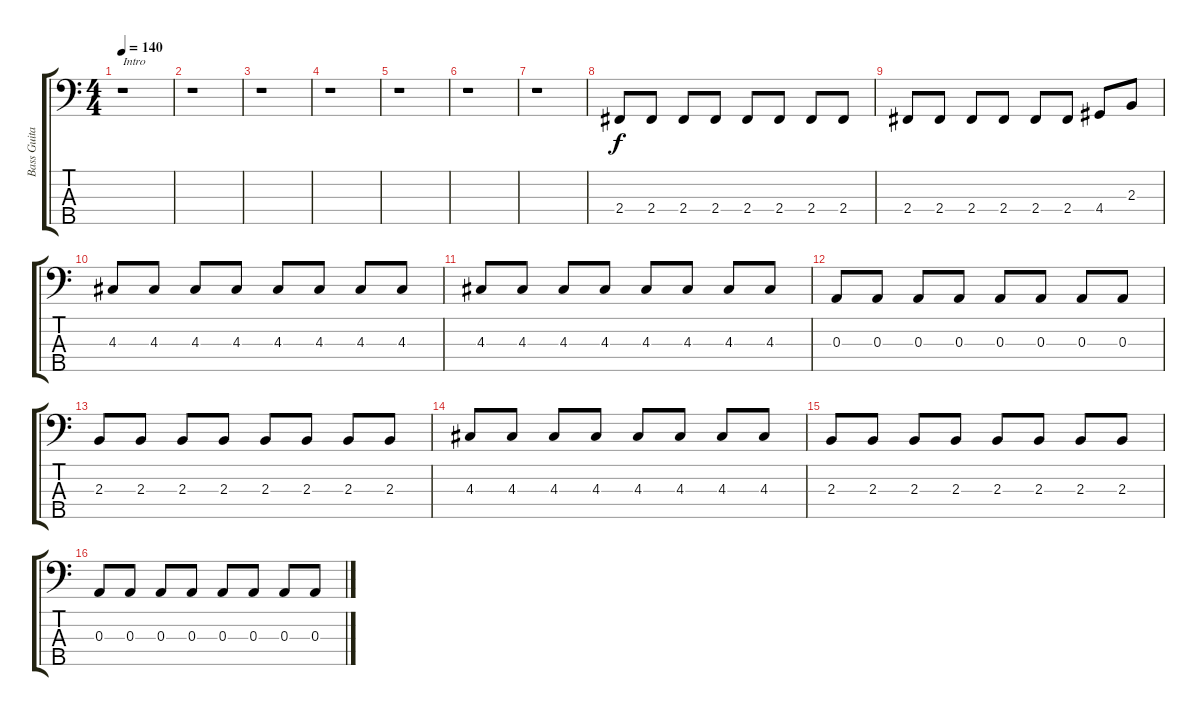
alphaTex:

\track ("Bass Guitar" "Bass Guita") {instrument electricbassfinger}
\staff {score tabs}
\tuning (G2 D2 A1 E1 B0) {hide}
\ts (4 4)
\tempo 140
\clef f4
\ks c
r.1{txt "Intro" dy f instrument electricbassfinger} |
r.1 |
r.1 |
r.1 |
r.1 |
r.1 |
r.1 |
2.4.8 2.4.8 2.4.8 2.4.8 2.4.8 2.4.8 2.4.8 2.4.8 |
2.4.8 2.4.8 2.4.8 2.4.8 2.4.8 2.4.8 4.4.8 2.3.8 |
4.3.8 4.3.8 4.3.8 4.3.8 4.3.8 4.3.8 4.3.8 4.3.8 |
4.3.8 4.3.8 4.3.8 4.3.8 4.3.8 4.3.8 4.3.8 4.3.8 |
0.3.8 0.3.8 0.3.8 0.3.8 0.3.8 0.3.8 0.3.8 0.3.8 |
2.3.8 2.3.8 2.3.8 2.3.8 2.3.8 2.3.8 2.3.8 2.3.8 |
4.3.8 4.3.8 4.3.8 4.3.8 4.3.8 4.3.8 4.3.8 4.3.8 |
2.3.8 2.3.8 2.3.8 2.3.8 2.3.8 2.3.8 2.3.8 2.3.8 |
0.3.8 0.3.8 0.3.8 0.3.8 0.3.8 0.3.8 0.3.8 0.3.8
